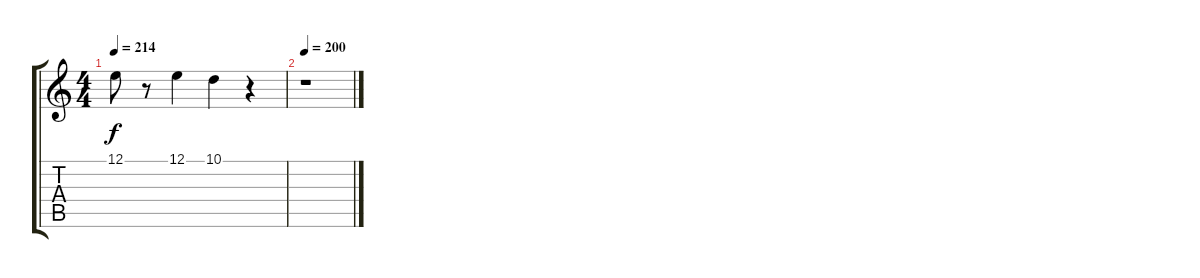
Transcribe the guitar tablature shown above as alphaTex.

\track "" {instrument fx5brightness}
\staff {score tabs}
\tuning (E4 B3 G3 D3 A2 E2) {hide}
\ts (4 4)
\tempo 214
\clef g2
\ks c
12.1{t}.8{dy f} r.8 12.1.4 10.1.4 r.4 |
\tempo 200
r.1
